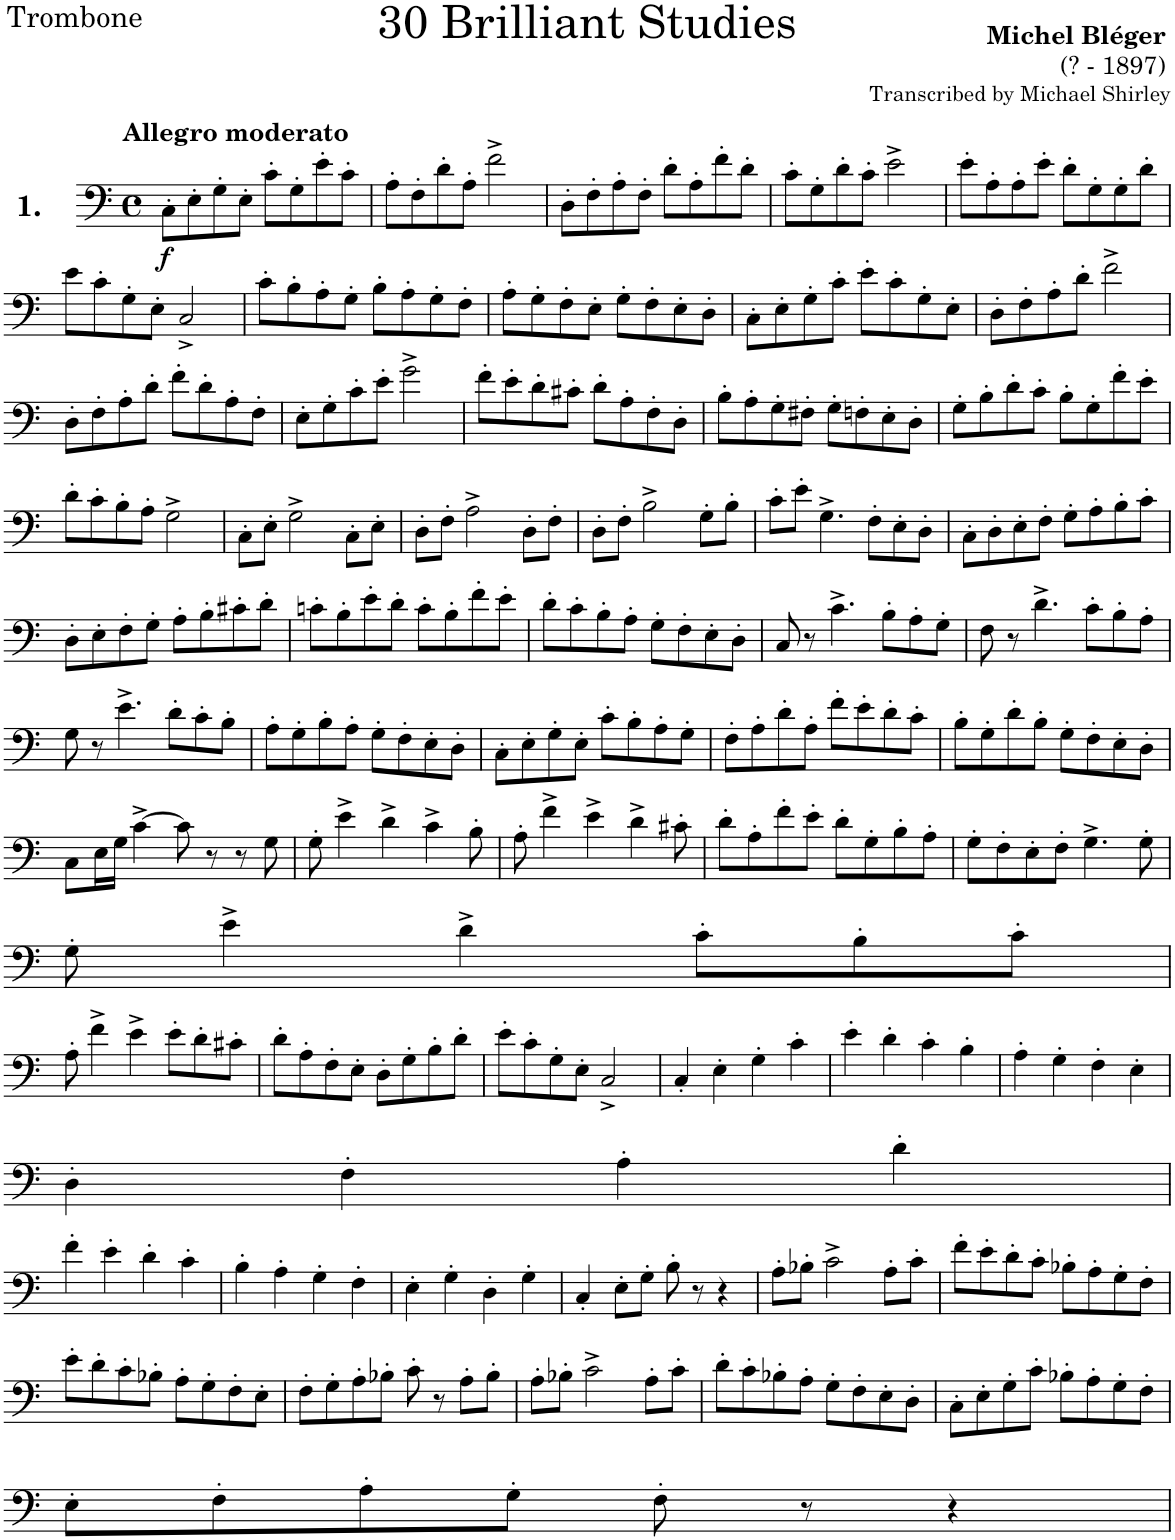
**kern	**dynam
*part1	*part1
*staff1	*staff1
*I"Trombone	*
*I'Tbn.	*
*clefF4	*
*k[]	*
*M4/4	*
*met(c)	*
=1	=1
!LO:TX:a:B:t=1.	!
!LO:TX:a:B:t=Allegro moderato	!
!	!LO:DY:b
8C'\L	f
8E'\	.
8G'\	.
8E'\J	.
8c'\L	.
8G'\	.
8e'\	.
8c'\J	.
=2	=2
8A'\L	.
8F'\	.
8d'\	.
8A'\J	.
2f^\	.
=3	=3
8D'\L	.
8F'\	.
8A'\	.
8F'\J	.
8d'\L	.
8A'\	.
8f'\	.
8d'\J	.
=4	=4
8c'\L	.
8G'\	.
8d'\	.
8c'\J	.
2e^\	.
=5	=5
8e'\L	.
8A'\	.
8A'\	.
8e'\J	.
8d'\L	.
8G'\	.
8G'\	.
8d'\J	.
!!LO:LB:g=z
=6	=6
8e\L	.
8c'\	.
8G'\	.
8E'\J	.
2C^/	.
=7	=7
8c'\L	.
8B'\	.
8A'\	.
8G'\J	.
8B'\L	.
8A'\	.
8G'\	.
8F'\J	.
=8	=8
8A'\L	.
8G'\	.
8F'\	.
8E'\J	.
8G'\L	.
8F'\	.
8E'\	.
8D'\J	.
=9	=9
8C'\L	.
8E'\	.
8G'\	.
8c'\J	.
8e'\L	.
8c'\	.
8G'\	.
8E'\J	.
=10	=10
8D'\L	.
8F'\	.
8A'\	.
8d'\J	.
2f^\	.
!!LO:LB:g=z
=11	=11
8D'\L	.
8F'\	.
8A'\	.
8d'\J	.
8f'\L	.
8d'\	.
8A'\	.
8F'\J	.
=12	=12
8E'\L	.
8G'\	.
8c'\	.
8e'\J	.
2g^\	.
=13	=13
8f'\L	.
8e'\	.
8d'\	.
8c#X'\J	.
8d'\L	.
8A'\	.
8F'\	.
8D'\J	.
=14	=14
8B'\L	.
8A'\	.
8G'\	.
8F#X'\J	.
8G'\L	.
8Fn'\	.
8E'\	.
8D'\J	.
=15	=15
8G'\L	.
8B'\	.
8d'\	.
8c'\J	.
8B'\L	.
8G'\	.
8f'\	.
8e'\J	.
!!LO:LB:g=z
=16	=16
8d'\L	.
8c'\	.
8B'\	.
8A'\J	.
2G^\	.
=17	=17
8C'\L	.
8E'\J	.
2G^\	.
8C'\L	.
8E'\J	.
=18	=18
8D'\L	.
8F'\J	.
2A^\	.
8D'\L	.
8F'\J	.
=19	=19
8D'\L	.
8F'\J	.
2B^\	.
8G'\L	.
8B'\J	.
=20	=20
8c'\L	.
8e'\J	.
4.G^\	.
8F'\L	.
8E'\	.
8D'\J	.
=21	=21
8C'\L	.
8D'\	.
8E'\	.
8F'\J	.
8G'\L	.
8A'\	.
8B'\	.
8c'\J	.
!!LO:LB:g=z
=22	=22
8D'\L	.
8E'\	.
8F'\	.
8G'\J	.
8A'\L	.
8B'\	.
8c#X'\	.
8d'\J	.
=23	=23
8cn'\L	.
8B'\	.
8e'\	.
8d'\J	.
8c'\L	.
8B'\	.
8f'\	.
8e'\J	.
=24	=24
8d'\L	.
8c'\	.
8B'\	.
8A'\J	.
8G'\L	.
8F'\	.
8E'\	.
8D'\J	.
=25	=25
8C/	.
8r	.
4.c^\	.
8B'\L	.
8A'\	.
8G'\J	.
=26	=26
8F\	.
8r	.
4.d^\	.
8c'\L	.
8B'\	.
8A'\J	.
!!LO:LB:g=z
=27	=27
8G\	.
8r	.
4.e^\	.
8d'\L	.
8c'\	.
8B'\J	.
=28	=28
8A'\L	.
8G'\	.
8B'\	.
8A'\J	.
8G'\L	.
8F'\	.
8E'\	.
8D'\J	.
=29	=29
8C'\L	.
8E'\	.
8G'\	.
8E'\J	.
8c'\L	.
8B'\	.
8A'\	.
8G'\J	.
=30	=30
8F'\L	.
8A'\	.
8d'\	.
8A'\J	.
8f'\L	.
8e'\	.
8d'\	.
8c'\J	.
=31	=31
8B'\L	.
8G'\	.
8d'\	.
8B'\J	.
8G'\L	.
8F'\	.
8E'\	.
8D'\J	.
!!LO:LB:g=z
=32	=32
8C\L	.
16E\L	.
16G\JJ	.
[4c^\	.
8c\]	.
8r	.
8r	.
8G\	.
=33	=33
8G'\	.
4e^\	.
4d^\	.
4c^\	.
8B'\	.
=34	=34
8A'\	.
4f^\	.
4e^\	.
4d^\	.
8c#X'\	.
=35	=35
8d'\L	.
8A'\	.
8f'\	.
8e'\J	.
8d'\L	.
8G'\	.
8B'\	.
8A'\J	.
=36	=36
8G'\L	.
8F'\	.
8E'\	.
8F'\J	.
4.G^\	.
8G'\	.
!!LO:LB:g=z
=37	=37
8G'\	.
4e^\	.
4d^\	.
8c'\L	.
8B'\	.
8c'\J	.
!!LO:LB:g=z
=38	=38
8A'\	.
4f^\	.
4e^\	.
8e'\L	.
8d'\	.
8c#X'\J	.
=39	=39
8d'\L	.
8A'\	.
8F'\	.
8E'\J	.
8D'\L	.
8G'\	.
8B'\	.
8d'\J	.
=40	=40
8e'\L	.
8c'\	.
8G'\	.
8E'\J	.
2C^/	.
=41	=41
4C'/	.
4E'\	.
4G'\	.
4c'\	.
=42	=42
4e'\	.
4d'\	.
4c'\	.
4B'\	.
=43	=43
4A'\	.
4G'\	.
4F'\	.
4E'\	.
!!LO:LB:g=z
=44	=44
4D'\	.
4F'\	.
4A'\	.
4d'\	.
!!LO:LB:g=z
=45	=45
4f'\	.
4e'\	.
4d'\	.
4c'\	.
=46	=46
4B'\	.
4A'\	.
4G'\	.
4F'\	.
=47	=47
4E'\	.
4G'\	.
4D'\	.
4G'\	.
=48	=48
4C'/	.
8E'\L	.
8G'\J	.
8B'\	.
8r	.
4r	.
=49	=49
8A'\L	.
8B-X'\J	.
2c^\	.
8A'\L	.
8c'\J	.
=50	=50
8f'\L	.
8e'\	.
8d'\	.
8c'\J	.
8B-X'\L	.
8A'\	.
8G'\	.
8F'\J	.
!!LO:LB:g=z
=51	=51
8e'\L	.
8d'\	.
8c'\	.
8B-X'\J	.
8A'\L	.
8G'\	.
8F'\	.
8E'\J	.
=52	=52
8F'\L	.
8G'\	.
8A'\	.
8B-X'\J	.
8c'\	.
8r	.
8A'\L	.
8B-'\J	.
=53	=53
8A'\L	.
8B-X'\J	.
2c^\	.
8A'\L	.
8c'\J	.
=54	=54
8d'\L	.
8c'\	.
8B-X'\	.
8A'\J	.
8G'\L	.
8F'\	.
8E'\	.
8D'\J	.
=55	=55
8C'\L	.
8E'\	.
8G'\	.
8c'\J	.
8B-X'\L	.
8A'\	.
8G'\	.
8F'\J	.
!!LO:LB:g=z
=56	=56
8E'\L	.
8F'\	.
8A'\	.
8G'\J	.
8F'\	.
8r	.
4r	.
=	=
*-	*-
